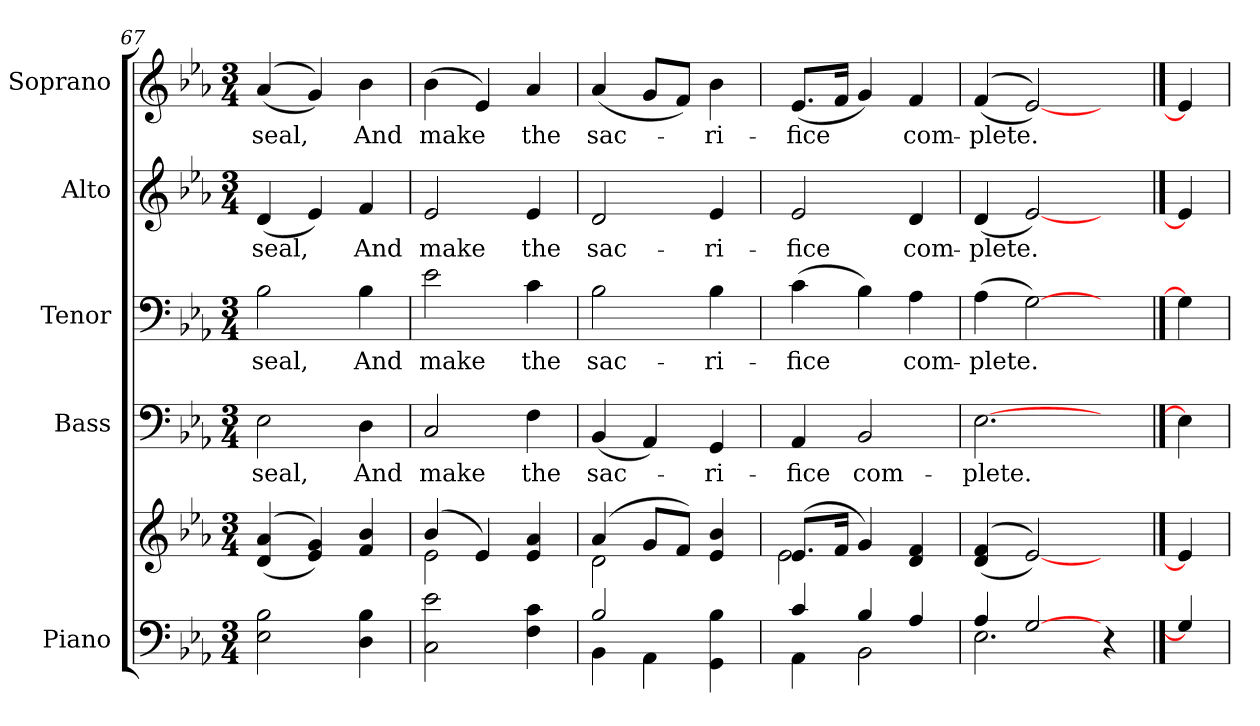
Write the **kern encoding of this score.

**kern	**kern	**kern	**text	**kern	**text	**kern	**text	**kern	**text
*part5	*part5	*part4	*part4	*part3	*part3	*part2	*part2	*part1	*part1
*staff6	*staff5	*staff4	*staff4	*staff3	*staff3	*staff2	*staff2	*staff1	*staff1
*I"Piano	*	*I"Bass	*	*I"Tenor	*	*I"Alto	*	*I"Soprano	*
*I'Pno.	*	*I'B.	*	*I'T.	*	*I'A.	*	*I'S.	*
*clefF4	*clefG2	*clefF4	*	*clefF4	*	*clefG2	*	*clefG2	*
*k[b-e-a-]	*k[b-e-a-]	*k[b-e-a-]	*	*k[b-e-a-]	*	*k[b-e-a-]	*	*k[b-e-a-]	*
*E-:	*E-:	*E-:	*	*E-:	*	*E-:	*	*E-:	*
*M3/4	*M3/4	*M3/4	*	*M3/4	*	*M3/4	*	*M3/4	*
=67	=67	=67	=67	=67	=67	=67	=67	=67	=67
!	!	!	!LO:LY:b:color=#000000	!	!	!	!	!	!
!	!	!	!	!	!LO:LY:b:color=#000000	!	!	!	!
!	!	!	!	!	!	!	!LO:LY:b:color=#000000	!	!
!	!	!	!	!	!	!	!	!	!LO:LY:b:color=#000000
2E-i\ 2B-i	((4di/ 4a-i	2E-i\	seal,	2B-i\	seal,	(4di/	seal,	((4a-i/	seal,
.	4e-i/ 4gi))	.	.	.	.	4e-i/)	.	4gi/))	.
!	!	!	!LO:LY:b:color=#000000	!	!	!	!	!	!
!	!	!	!	!	!LO:LY:b:color=#000000	!	!	!	!
!	!	!	!	!	!	!	!LO:LY:b:color=#000000	!	!
!	!	!	!	!	!	!	!	!	!LO:LY:b:color=#000000
4Di\ 4B-i	4fi/ 4b-i	4Di\	And	4B-i\	And	4fi/	And	4b-i\	And
=68	=68	=68	=68	=68	=68	=68	=68	=68	=68
*	*^	*	*	*	*	*	*	*	*
!	!	!	!	!LO:LY:b:color=#000000	!	!	!	!	!	!
!	!	!	!	!	!	!LO:LY:b:color=#000000	!	!	!	!
!	!	!	!	!	!	!	!	!LO:LY:b:color=#000000	!	!
!	!	!	!	!	!	!	!	!	!	!LO:LY:b:color=#000000
2Ci\ 2e-i	(4b-i/	2e-i\	2Ci/	make	2e-i\	make	2e-i/	make	(4b-i\	make
.	4e-i/)	.	.	.	.	.	.	.	4e-i/)	.
!	!	!	!	!LO:LY:b:color=#000000	!	!	!	!	!	!
!	!	!	!	!	!	!LO:LY:b:color=#000000	!	!	!	!
!	!	!	!	!	!	!	!	!LO:LY:b:color=#000000	!	!
!	!	!	!	!	!	!	!	!	!	!LO:LY:b:color=#000000
4Fi\ 4ci	4e-i/ 4a-i	4ryy	4Fi\	the	4ci\	the	4e-i/	the	4a-i/	the
!!LO:PB:g=z
=69	=69	=69	=69	=69	=69	=69	=69	=69	=69	=69
*^	*	*	*	*	*	*	*	*	*	*
!	!	!	!	!	!LO:LY:b:color=#000000	!	!	!	!	!	!
!	!	!	!	!	!	!	!LO:LY:b:color=#000000	!	!	!	!
!	!	!	!	!	!	!	!	!	!LO:LY:b:color=#000000	!	!
!	!	!	!	!	!	!	!	!	!	!	!LO:LY:b:color=#000000
2B-i/	4BB-i\	(4a-i/	2di\	(4BB-i/	sac-	2B-i\	sac-	2di/	sac-	(4a-i/	sac-
.	4AA-i\	8gi/L	.	4AA-i/)	.	.	.	.	.	8gi/L	.
.	.	8fi/J)	.	.	.	.	.	.	.	8fi/J)	.
!	!	!	!	!	!LO:LY:b:color=#000000	!	!	!	!	!	!
!	!	!	!	!	!	!	!LO:LY:b:color=#000000	!	!	!	!
!	!	!	!	!	!	!	!	!	!LO:LY:b:color=#000000	!	!
!	!	!	!	!	!	!	!	!	!	!	!LO:LY:b:color=#000000
4GGi\ 4B-i	4ryy	4e-i/ 4b-i	4ryy	4GGi/	-ri-	4B-i\	-ri-	4e-i/	-ri-	4b-i\	-ri-
=70	=70	=70	=70	=70	=70	=70	=70	=70	=70	=70	=70
!	!	!	!	!	!LO:LY:b:color=#000000	!	!	!	!	!	!
!	!	!	!	!	!	!	!LO:LY:b:color=#000000	!	!	!	!
!	!	!	!	!	!	!	!	!	!LO:LY:b:color=#000000	!	!
!	!	!	!	!	!	!	!	!	!	!	!LO:LY:b:color=#000000
4ci/	4AA-i\	(8.e-i/L	2e-i\	4AA-i/	-fice	(4ci\	-fice	2e-i/	-fice	(8.e-i/L	-fice
.	.	16fi/Jk	.	.	.	.	.	.	.	16fi/Jk	.
!	!	!	!	!	!LO:LY:b:color=#000000	!	!	!	!	!	!
4B-i/	2BB-i\	4gi/)	.	2BB-i/	com-	4B-i\)	.	.	.	4gi/)	.
!	!	!	!	!	!	!	!LO:LY:b:color=#000000	!	!	!	!
!	!	!	!	!	!	!	!	!	!LO:LY:b:color=#000000	!	!
!	!	!	!	!	!	!	!	!	!	!	!LO:LY:b:color=#000000
4A-i/	.	4di/ 4fi	4ryy	.	.	4A-i\	com-	4di/	com-	4fi/	com-
*	*	*v	*v	*	*	*	*	*	*	*	*
=71	=71	=71	=71	=71	=71	=71	=71	=71	=71	=71
*	*	*^	*	*	*	*	*	*	*	*
!	!	!	!	!	!LO:LY:b:color=#000000	!	!	!	!	!	!
*	*	*v	*v	*	*	*	*	*	*	*	*
*	*	*^	*	*	*	*	*	*	*	*
!	!	!	!	!	!	!	!LO:LY:b:color=#000000	!	!	!	!
*	*	*v	*v	*	*	*	*	*	*	*	*
*	*	*^	*	*	*	*	*	*	*	*
!	!	!	!	!	!	!	!	!	!LO:LY:b:color=#000000	!	!
*	*	*v	*v	*	*	*	*	*	*	*	*
*	*	*^	*	*	*	*	*	*	*	*
!	!	!	!	!	!	!	!	!	!	!	!LO:LY:b:color=#000000
*	*	*v	*v	*	*	*	*	*	*	*	*
4A-i/	2.E-i\	((4di/ 4fi	[2.E-i	-plete.	(4A-i\	-plete.	(4di/	-plete.	((4fi/	-plete.
[2Gi/	.	[2e-i/))	.	.	[2Gi\)	.	[2e-i/)	.	[2e-i/))	.
4ryy	4r	4ryy	4ryy	.	4ryy	.	4ryy	.	4ryy	.
*v	*v	*	*	*	*	*	*	*	*	*
==72	==72	==72	==72	==72	==72	==72	==72	==72	==72
4Gi/]	4e-i/]	4E-i]	.	4Gi\]	.	4e-i/]	.	4e-i/]	.
=	=	=	=	=	=	=	=	=	=
*-	*-	*-	*-	*-	*-	*-	*-	*-	*-
